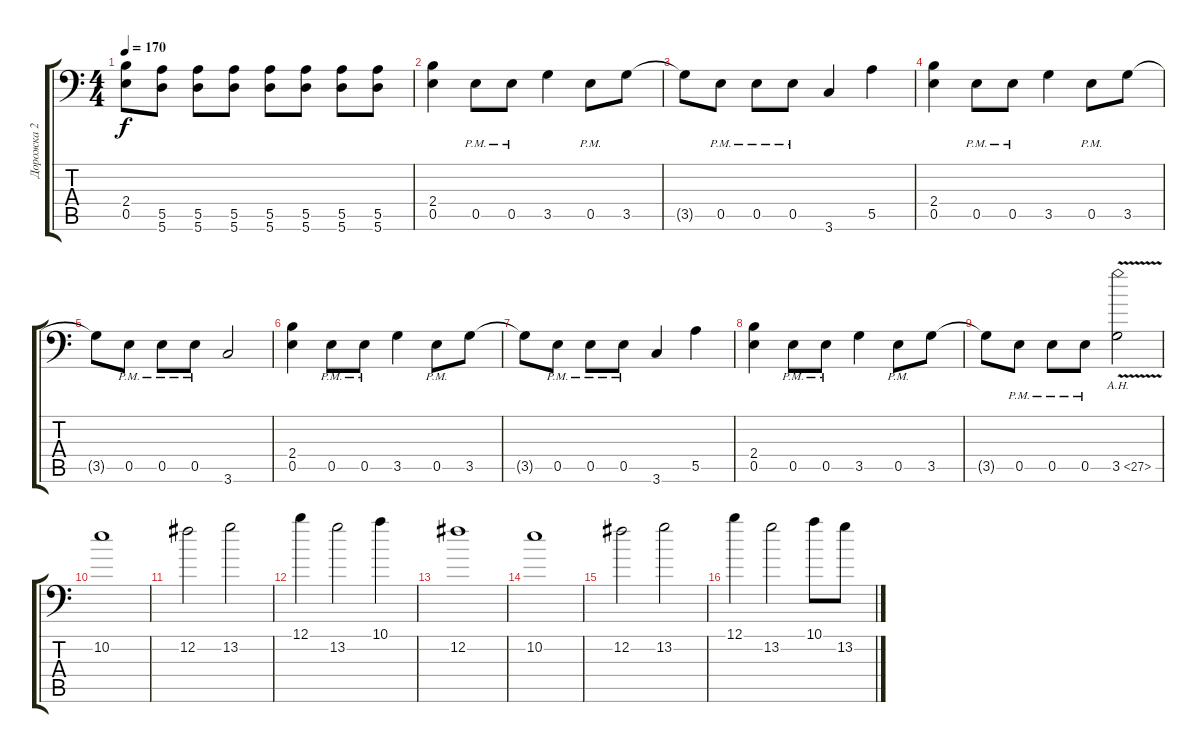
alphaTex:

\track ("Дорожка 2" "Дорожка 2") {instrument distortionguitar}
\staff {score tabs}
\tuning (B3 Gb3 D3 A2 E2 A1) {hide}
\ts (4 4)
\tempo 170
\clef f4
\ks c
(2.4 0.5).8{dy f} (5.5 5.6).8 (5.5 5.6).8 (5.5 5.6).8 (5.5 5.6).8 (5.5 5.6).8 (5.5 5.6).8 (5.5 5.6).8 |
(2.4 0.5).4 0.5{pm}.8 0.5{pm}.8 3.5.4 0.5{pm}.8 3.5.8 |
3.5{t}.8 0.5{pm}.8 0.5{pm}.8 0.5{pm}.8 3.6.4 5.5.4 |
(2.4 0.5).4 0.5{pm}.8 0.5{pm}.8 3.5.4 0.5{pm}.8 3.5.8 |
3.5{t}.8 0.5{pm}.8 0.5{pm}.8 0.5{pm}.8 3.6.2 |
(2.4 0.5).4 0.5{pm}.8 0.5{pm}.8 3.5.4 0.5{pm}.8 3.5.8 |
3.5{t}.8 0.5{pm}.8 0.5{pm}.8 0.5{pm}.8 3.6.4 5.5.4 |
(2.4 0.5).4 0.5{pm}.8 0.5{pm}.8 3.5.4 0.5{pm}.8 3.5.8 |
3.5{t}.8 0.5{pm}.8 0.5{pm}.8 0.5{pm}.8 3.5{ah 24 v}.2 |
10.2.1 |
12.2.2 13.2.2 |
12.1.4 13.2.2 10.1.4 |
12.2.1 |
10.2.1 |
12.2.2 13.2.2 |
12.1.4 13.2.2 10.1.8 13.2.8
